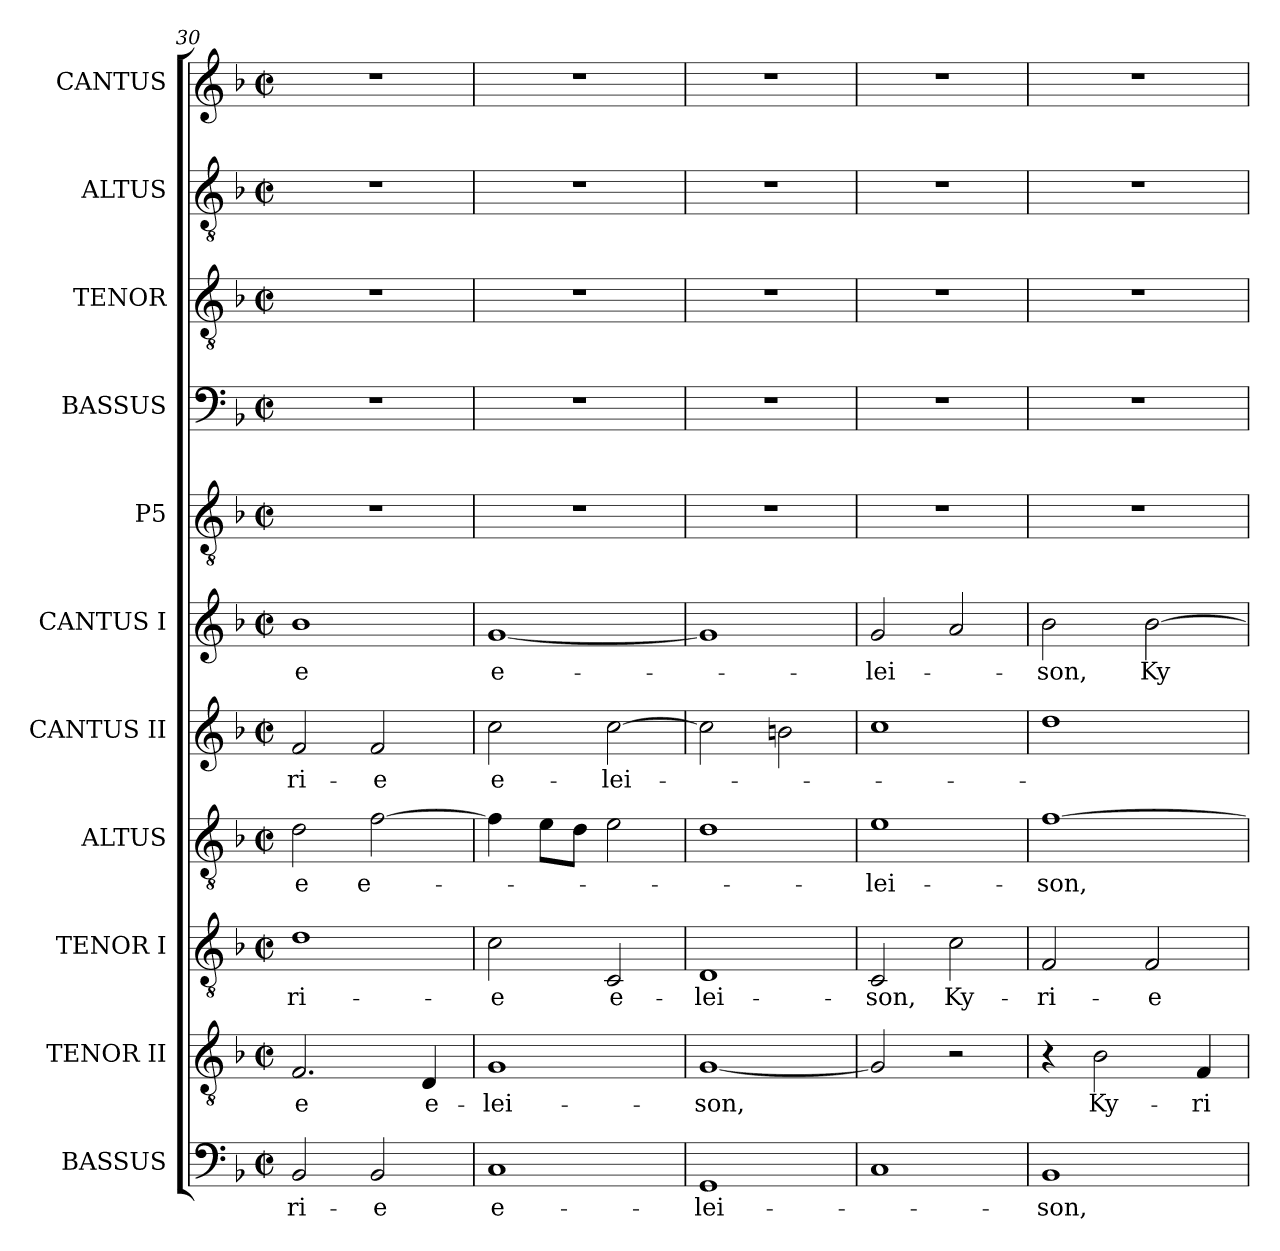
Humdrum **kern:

**kern	**text	**kern	**text	**kern	**text	**kern	**text	**kern	**text	**kern	**text	**kern	**kern	**kern	**kern	**kern
*part11	*part11	*part10	*part10	*part9	*part9	*part8	*part8	*part7	*part7	*part6	*part6	*part5	*part4	*part3	*part2	*part1
*staff11	*staff11	*staff10	*staff10	*staff9	*staff9	*staff8	*staff8	*staff7	*staff7	*staff6	*staff6	*staff5	*staff4	*staff3	*staff2	*staff1
*I"BASSUS	*	*I"TENOR II	*	*I"TENOR I	*	*I"ALTUS	*	*I"CANTUS II	*	*I"CANTUS I	*	*I"P5	*I"BASSUS	*I"TENOR	*I"ALTUS	*I"CANTUS
*I'B.	*	*I'T. II	*	*I'T. I	*	*I'A.	*	*I'C. II	*	*I'C. I	*	*	*I'B.	*I'T.	*I'A.	*I'C.
*clefF4	*	*clefGv2	*	*clefGv2	*	*clefGv2	*	*clefG2	*	*clefG2	*	*clefGv2	*clefF4	*clefGv2	*clefGv2	*clefG2
*	*	*ITrd7c12	*	*ITrd7c12	*	*ITrd7c12	*	*	*	*	*	*ITrd7c12	*	*ITrd7c12	*ITrd7c12	*
*k[b-]	*	*k[b-]	*	*k[b-]	*	*k[b-]	*	*k[b-]	*	*k[b-]	*	*k[b-]	*k[b-]	*k[b-]	*k[b-]	*k[b-]
*d:	*	*d:	*	*d:	*	*d:	*	*d:	*	*d:	*	*d:	*d:	*d:	*d:	*d:
*M2/2	*	*M2/2	*	*M2/2	*	*M2/2	*	*M2/2	*	*M2/2	*	*M2/2	*M2/2	*M2/2	*M2/2	*M2/2
*met(c|)	*	*met(c|)	*	*met(c|)	*	*met(c|)	*	*met(c|)	*	*met(c|)	*	*met(c|)	*met(c|)	*met(c|)	*met(c|)	*met(c|)
=30	=30	=30	=30	=30	=30	=30	=30	=30	=30	=30	=30	=30	=30	=30	=30	=30
!	!LO:LY:b:color=#000000	!	!	!	!	!	!	!	!	!	!	!	!	!	!	!
!	!	!	!LO:LY:b:color=#000000	!	!	!	!	!	!	!	!	!	!	!	!	!
!	!	!	!	!	!LO:LY:b:color=#000000	!	!	!	!	!	!	!	!	!	!	!
!	!	!	!	!	!	!	!LO:LY:b:color=#000000	!	!	!	!	!	!	!	!	!
!	!	!	!	!	!	!	!	!	!LO:LY:b:color=#000000	!	!	!	!	!	!	!
!	!	!	!	!	!	!	!	!	!	!	!LO:LY:b:color=#000000	!	!	!	!	!
2BB-i/	-ri-	2.FFi/	-e	1Di	-ri-	2Di\	-e	2fi/	-ri-	1b-i	-e	1r	1r	1r	1r	1r
!	!LO:LY:b:color=#000000	!	!	!	!	!	!	!	!	!	!	!	!	!	!	!
!	!	!	!	!	!	!	!LO:LY:b:color=#000000	!	!	!	!	!	!	!	!	!
!	!	!	!	!	!	!	!	!	!LO:LY:b:color=#000000	!	!	!	!	!	!	!
2BB-i/	-e	.	.	.	.	[2Fi\	e-	2fi/	-e	.	.	.	.	.	.	.
!	!	!	!LO:LY:b:color=#000000	!	!	!	!	!	!	!	!	!	!	!	!	!
.	.	4DDi/	e-	.	.	.	.	.	.	.	.	.	.	.	.	.
=31	=31	=31	=31	=31	=31	=31	=31	=31	=31	=31	=31	=31	=31	=31	=31	=31
!	!LO:LY:b:color=#000000	!	!	!	!	!	!	!	!	!	!	!	!	!	!	!
!	!	!	!LO:LY:b:color=#000000	!	!	!	!	!	!	!	!	!	!	!	!	!
!	!	!	!	!	!LO:LY:b:color=#000000	!	!	!	!	!	!	!	!	!	!	!
!	!	!	!	!	!	!	!	!	!LO:LY:b:color=#000000	!	!	!	!	!	!	!
!	!	!	!	!	!	!	!	!	!	!	!LO:LY:b:color=#000000	!	!	!	!	!
1Ci	e-	1GGi	-lei-	2Ci\	-e	4Fi\]	.	2cci\	e-	[1gi	e-	1r	1r	1r	1r	1r
.	.	.	.	.	.	8Ei\L	.	.	.	.	.	.	.	.	.	.
.	.	.	.	.	.	8Di\J	.	.	.	.	.	.	.	.	.	.
!	!	!	!	!	!LO:LY:b:color=#000000	!	!	!	!	!	!	!	!	!	!	!
!	!	!	!	!	!	!	!	!	!LO:LY:b:color=#000000	!	!	!	!	!	!	!
.	.	.	.	2CCi/	e-	2Ei\	.	[2cci\	-lei-	.	.	.	.	.	.	.
=32	=32	=32	=32	=32	=32	=32	=32	=32	=32	=32	=32	=32	=32	=32	=32	=32
!	!LO:LY:b:color=#000000	!	!	!	!	!	!	!	!	!	!	!	!	!	!	!
!	!	!	!LO:LY:b:color=#000000	!	!	!	!	!	!	!	!	!	!	!	!	!
!	!	!	!	!	!LO:LY:b:color=#000000	!	!	!	!	!	!	!	!	!	!	!
1GGi	-lei-	[1GGi	-son,	1DDi	-lei-	1Di	.	2cci\]	.	1gi]	.	1r	1r	1r	1r	1r
.	.	.	.	.	.	.	.	2bni\	.	.	.	.	.	.	.	.
=33	=33	=33	=33	=33	=33	=33	=33	=33	=33	=33	=33	=33	=33	=33	=33	=33
!	!	!	!	!	!LO:LY:b:color=#000000	!	!	!	!	!	!	!	!	!	!	!
!	!	!	!	!	!	!	!LO:LY:b:color=#000000	!	!	!	!	!	!	!	!	!
!	!	!	!	!	!	!	!	!	!	!	!LO:LY:b:color=#000000	!	!	!	!	!
1Ci	.	2GGi/]	.	2CCi/	-son,	1Ei	-lei-	1cci	.	2gi/	-lei-	1r	1r	1r	1r	1r
!	!	!	!	!	!LO:LY:b:color=#000000	!	!	!	!	!	!	!	!	!	!	!
.	.	2r	.	2Ci\	Ky-	.	.	.	.	2ai/	.	.	.	.	.	.
=34	=34	=34	=34	=34	=34	=34	=34	=34	=34	=34	=34	=34	=34	=34	=34	=34
!	!LO:LY:b:color=#000000	!	!	!	!	!	!	!	!	!	!	!	!	!	!	!
!	!	!	!	!	!LO:LY:b:color=#000000	!	!	!	!	!	!	!	!	!	!	!
!	!	!	!	!	!	!	!LO:LY:b:color=#000000	!	!	!	!	!	!	!	!	!
!	!	!	!	!	!	!	!	!	!	!	!LO:LY:b:color=#000000	!	!	!	!	!
1BB-i	-son,	4r	.	2FFi/	-ri-	[1Fi	-son,	1ddi	.	2b-i\	-son,	1r	1r	1r	1r	1r
!	!	!	!LO:LY:b:color=#000000	!	!	!	!	!	!	!	!	!	!	!	!	!
.	.	2BB-i\	Ky-	.	.	.	.	.	.	.	.	.	.	.	.	.
!	!	!	!	!	!LO:LY:b:color=#000000	!	!	!	!	!	!	!	!	!	!	!
!	!	!	!	!	!	!	!	!	!	!	!LO:LY:b:color=#000000	!	!	!	!	!
.	.	.	.	2FFi/	-e	.	.	.	.	[2b-i\	Ky-	.	.	.	.	.
!	!	!	!LO:LY:b:color=#000000	!	!	!	!	!	!	!	!	!	!	!	!	!
.	.	4FFi/	-ri-	.	.	.	.	.	.	.	.	.	.	.	.	.
=	=	=	=	=	=	=	=	=	=	=	=	=	=	=	=	=
*-	*-	*-	*-	*-	*-	*-	*-	*-	*-	*-	*-	*-	*-	*-	*-	*-
